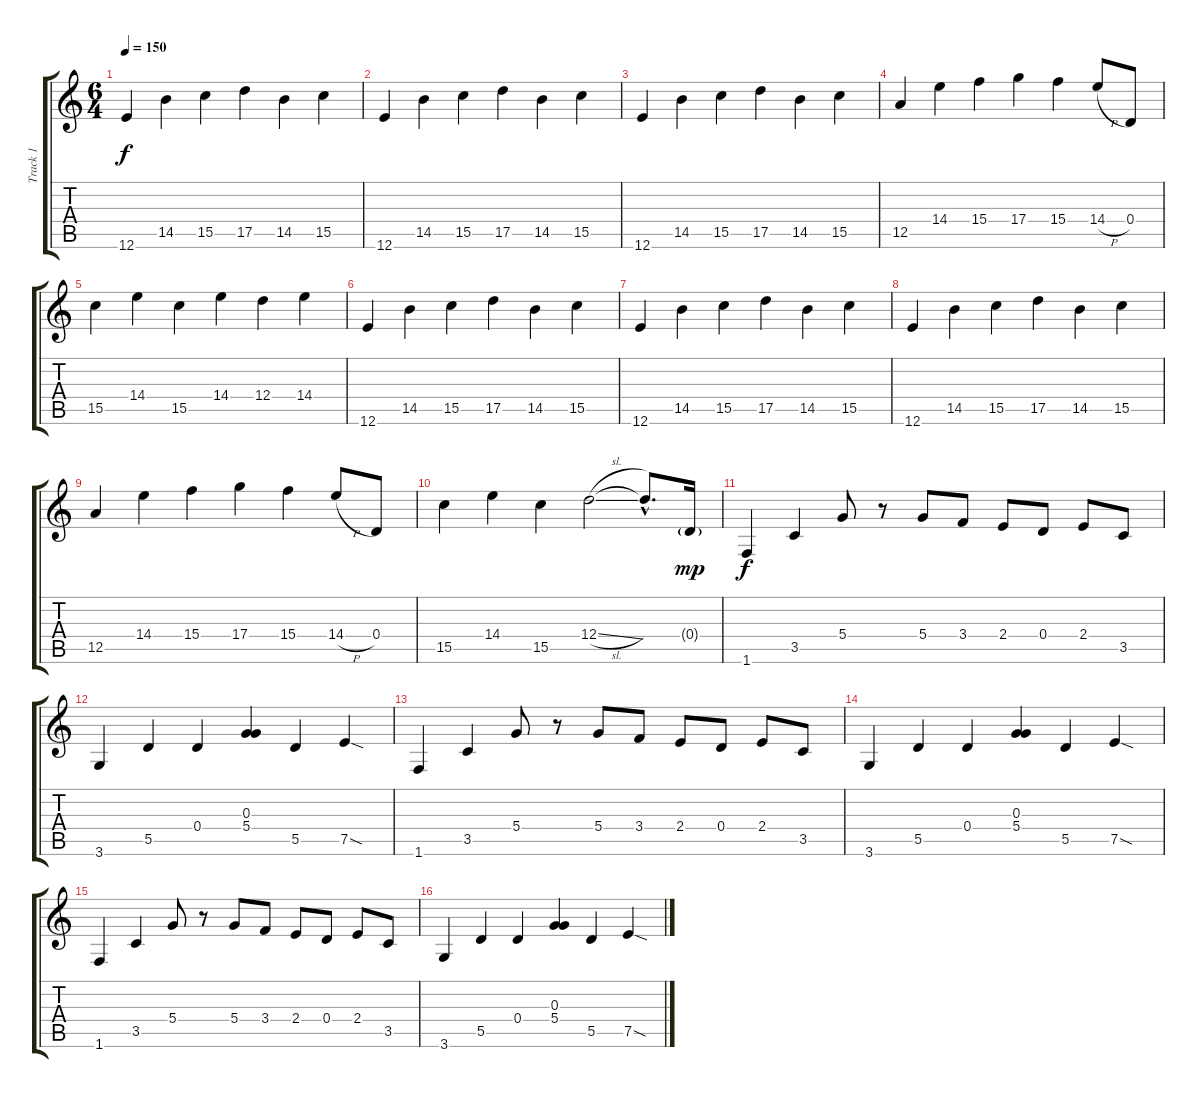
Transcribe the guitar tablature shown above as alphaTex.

\track ("Track 1" "Track 1") {instrument overdrivenguitar}
\staff {score tabs}
\tuning (E4 B3 G3 D3 A2 E2) {hide}
\ts (6 4)
\tempo 150
\clef g2
\ks c
12.6.4{dy f instrument electricguitarclean} 14.5.4 15.5.4 17.5.4 14.5.4 15.5.4 |
12.6.4 14.5.4 15.5.4 17.5.4 14.5.4 15.5.4 |
12.6.4 14.5.4 15.5.4 17.5.4 14.5.4 15.5.4 |
12.5.4 14.4.4 15.4.4 17.4.4 15.4.4 14.4{h}.8 0.4.8 |
15.5.4 14.4.4 15.5.4 14.4.4 12.4.4 14.4.4 |
12.6.4{instrument electricguitarclean} 14.5.4 15.5.4 17.5.4 14.5.4 15.5.4 |
12.6.4 14.5.4 15.5.4 17.5.4 14.5.4 15.5.4 |
12.6.4 14.5.4 15.5.4 17.5.4 14.5.4 15.5.4 |
12.5.4 14.4.4 15.4.4 17.4.4 15.4.4 14.4{h}.8 0.4.8 |
15.5.4 14.4.4 15.5.4 12.4{sl}.2 12.4{hac t}.8{d} 0.4{g}.16{dy mp} |
1.6.4{dy f} 3.5.4 5.4.8 r.8 5.4.8 3.4.8 2.4.8 0.4.8 2.4.8 3.5.8 |
3.6.4 5.5.4 0.4.4 (0.3 5.4).4 5.5.4 7.5{sod}.4 |
1.6.4 3.5.4 5.4.8 r.8 5.4.8 3.4.8 2.4.8 0.4.8 2.4.8 3.5.8 |
3.6.4 5.5.4 0.4.4 (0.3 5.4).4 5.5.4 7.5{sod}.4 |
1.6.4 3.5.4 5.4.8 r.8 5.4.8 3.4.8 2.4.8 0.4.8 2.4.8 3.5.8 |
3.6.4 5.5.4 0.4.4 (0.3 5.4).4 5.5.4 7.5{sod}.4
